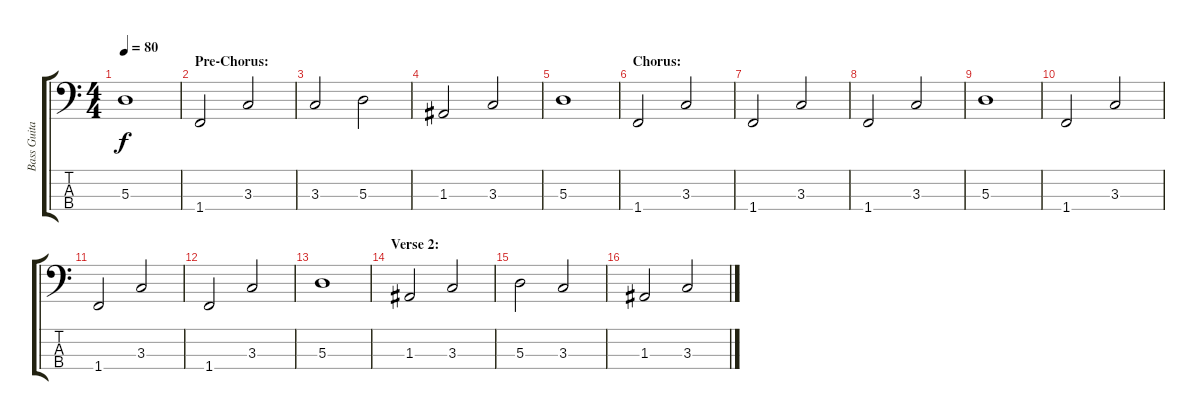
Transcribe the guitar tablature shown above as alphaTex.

\track ("Bass Guitar" "Bass Guita") {instrument electricbassfinger}
\staff {score tabs}
\tuning (G2 D2 A1 E1) {hide}
\ts (4 4)
\tempo 80
\clef f4
\ks c
5.3.1{dy f} |
\section ("" "Pre-Chorus:")
1.4.2 3.3.2 |
3.3.2 5.3.2 |
1.3.2 3.3.2 |
5.3.1 |
\section ("" "Chorus:")
1.4.2 3.3.2 |
1.4.2 3.3.2 |
1.4.2 3.3.2 |
5.3.1 |
1.4.2 3.3.2 |
1.4.2 3.3.2 |
1.4.2 3.3.2 |
5.3.1 |
\section ("" "Verse 2:")
1.3.2 3.3.2 |
5.3.2 3.3.2 |
1.3.2 3.3.2
